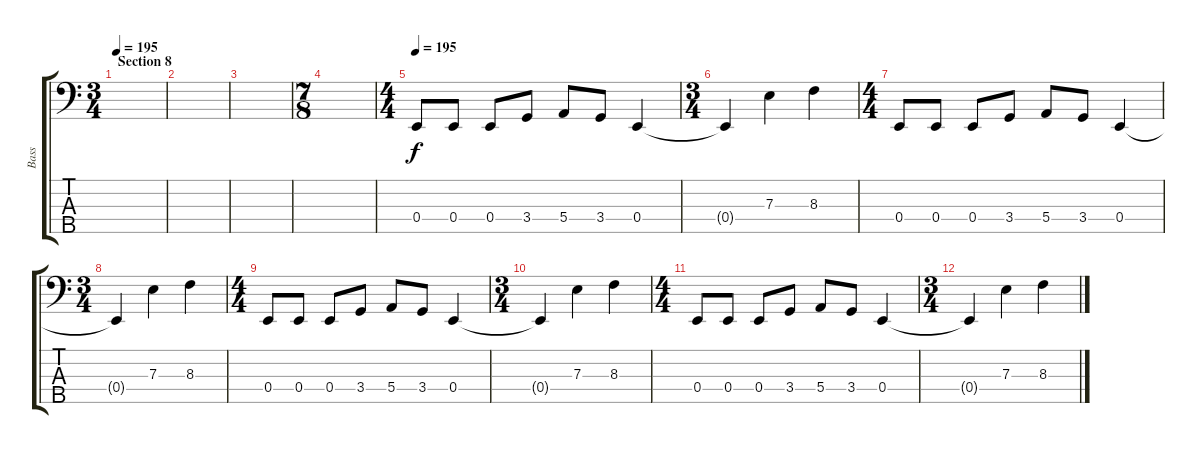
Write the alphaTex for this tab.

\track ("Bass" "Bass") {instrument electricbassfinger}
\staff {score tabs}
\tuning (G2 D2 A1 E1 B0) {hide}
\ts (3 4)
\section ("" "Section 8")
\tempo 195
\clef f4
\ks c
|
|
|
\ts (7 8)
|
\ts (4 4)
\tempo 195
0.4.8 0.4.8 0.4.8 3.4.8 5.4.8 3.4.8 0.4.4 |
\ts (3 4)
0.4{t}.4 7.3.4 8.3.4 |
\ts (4 4)
0.4.8 0.4.8 0.4.8 3.4.8 5.4.8 3.4.8 0.4.4 |
\ts (3 4)
0.4{t}.4 7.3.4 8.3.4 |
\ts (4 4)
0.4.8 0.4.8 0.4.8 3.4.8 5.4.8 3.4.8 0.4.4 |
\ts (3 4)
0.4{t}.4 7.3.4 8.3.4 |
\ts (4 4)
0.4.8 0.4.8 0.4.8 3.4.8 5.4.8 3.4.8 0.4.4 |
\ts (3 4)
0.4{t}.4 7.3.4 8.3.4
